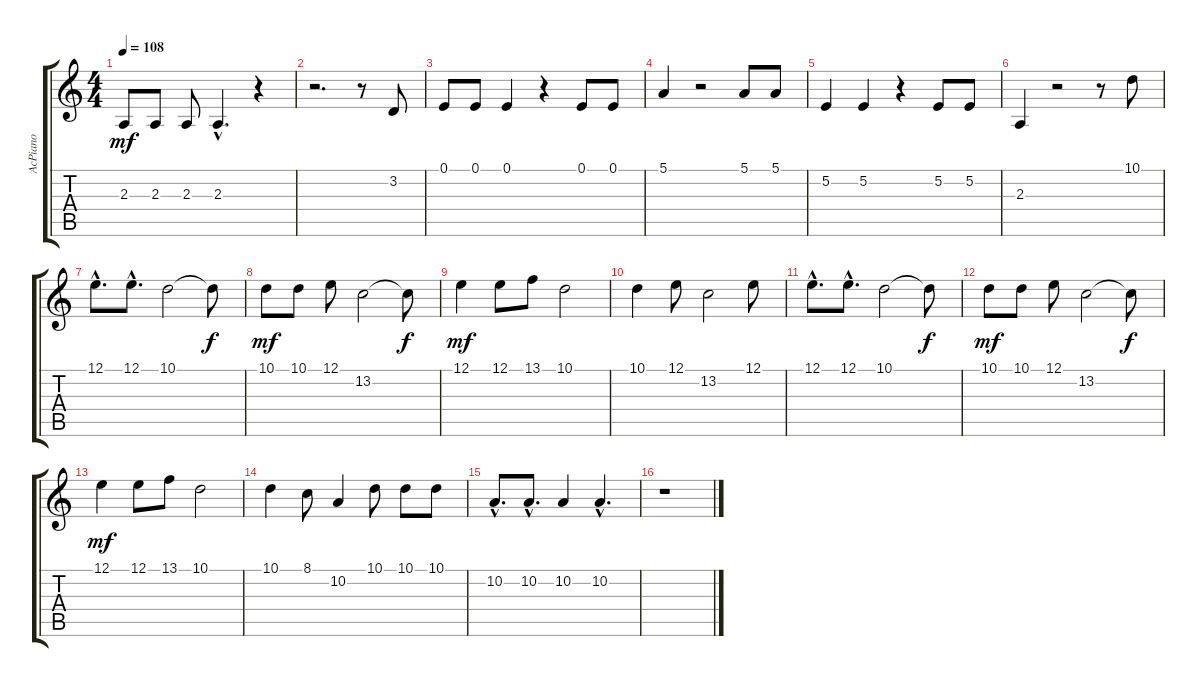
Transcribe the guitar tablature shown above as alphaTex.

\track ("AcPiano" "AcPiano") {instrument lead4chiff}
\staff {score tabs}
\tuning (E4 B3 G3 D3 A2 E2) {hide}
\ts (4 4)
\tempo 108
\clef g2
\ks c
2.3.8{dy mf} 2.3.8 2.3.8 2.3{hac}.4{d} r.4 |
r.2{d} r.8 3.2.8 |
0.1.8 0.1.8 0.1.4 r.4 0.1.8 0.1.8 |
5.1.4 r.2 5.1.8 5.1.8 |
5.2.4 5.2.4 r.4 5.2.8 5.2.8 |
2.3.4 r.2 r.8 10.1.8 |
12.1{hac}.8{d} 12.1{hac}.8{d} 10.1.2 10.1{t}.8{dy f} |
10.1.8{dy mf} 10.1.8 12.1.8 13.2.2 13.2{t}.8{dy f} |
12.1.4{dy mf} 12.1.8 13.1.8 10.1.2 |
10.1.4 12.1.8 13.2.2 12.1.8 |
12.1{hac}.8{d} 12.1{hac}.8{d} 10.1.2 10.1{t}.8{dy f} |
10.1.8{dy mf} 10.1.8 12.1.8 13.2.2 13.2{t}.8{dy f} |
12.1.4{dy mf} 12.1.8 13.1.8 10.1.2 |
10.1.4 8.1.8 10.2.4 10.1.8 10.1.8 10.1.8 |
10.2{hac}.8{d} 10.2{hac}.8{d} 10.2.4 10.2{hac}.4{d} |
r.1
